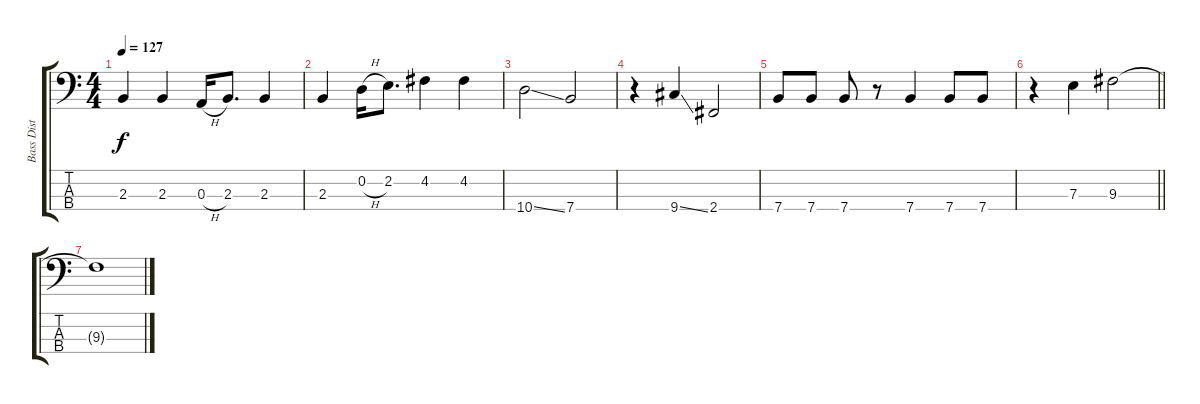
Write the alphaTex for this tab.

\track ("Bass Dist" "Bass Dist") {instrument distortionguitar}
\staff {score tabs}
\tuning (G2 D2 A1 E1) {hide}
\ts (4 4)
\tempo 127
\clef f4
\ks c
2.3.4{dy f} 2.3.4 0.3{h}.16 2.3.8{d} 2.3.4 |
2.3.4 0.2{h}.16 2.2.8{d} 4.2.4 4.2.4 |
10.4{ss}.2 7.4.2 |
r.4 9.4{ss}.4 2.4.2 |
7.4.8 7.4.8 7.4.8 r.8 7.4.4 7.4.8 7.4.8 |
\barLineRight lightlight
r.4 7.3.4 9.3.2 |
9.3{t}.1
